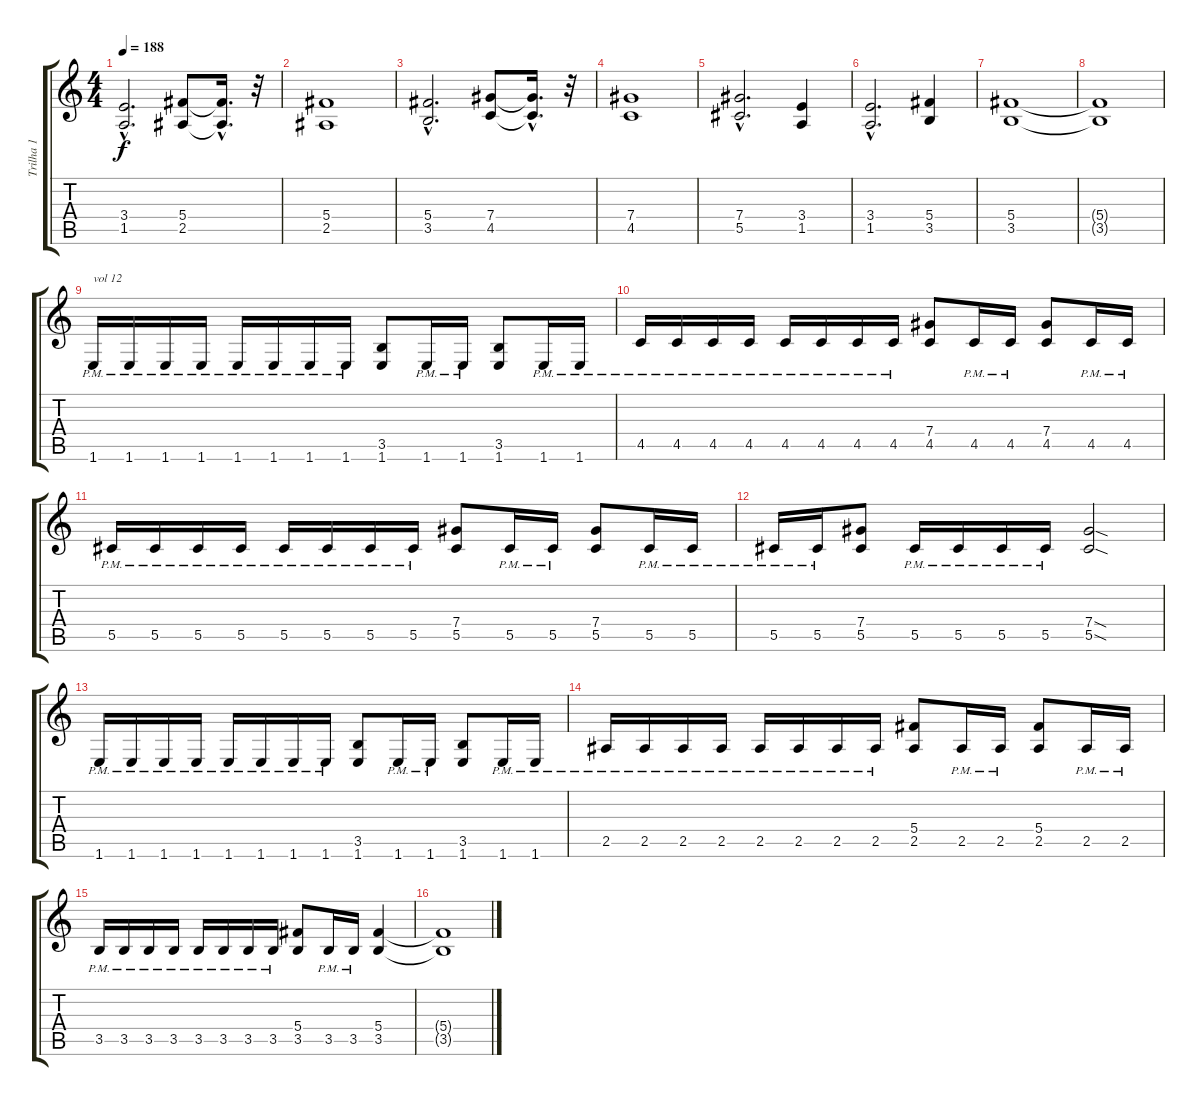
\track ("Trilha 1" "Trilha 1") {instrument overdrivenguitar}
\staff {score tabs}
\tuning (Eb4 Bb3 Gb3 Db3 Ab2 Eb2) {hide}
\ts (4 4)
\tempo 188
\clef g2
\ks c
(3.4{hac} 1.5{hac}).2{d dy f} (5.4 2.5).8 (5.4{hac t} 2.5{hac t}).16{d} r.32 |
(5.4 2.5).1 |
(5.4{hac} 3.5{hac}).2{d} (7.4 4.5).8 (7.4{hac t} 4.5{hac t}).16{d} r.32 |
(7.4 4.5).1 |
(7.4{hac} 5.5{hac}).2{d} (3.4 1.5).4 |
(3.4{hac} 1.5{hac}).2{d} (5.4 3.5).4 |
(5.4 3.5).1 |
(5.4{t} 3.5{t}).1 |
1.6{pm}.16{txt "vol 12"} 1.6{pm}.16 1.6{pm}.16 1.6{pm}.16 1.6{pm}.16 1.6{pm}.16 1.6{pm}.16 1.6{pm}.16 (3.5 1.6).8 1.6{pm}.16 1.6{pm}.16 (3.5 1.6).8 1.6{pm}.16 1.6{pm}.16 |
4.5{pm}.16 4.5{pm}.16 4.5{pm}.16 4.5{pm}.16 4.5{pm}.16 4.5{pm}.16 4.5{pm}.16 4.5{pm}.16 (7.4 4.5).8 4.5{pm}.16 4.5{pm}.16 (7.4 4.5).8 4.5{pm}.16 4.5{pm}.16 |
5.5{pm}.16 5.5{pm}.16 5.5{pm}.16 5.5{pm}.16 5.5{pm}.16 5.5{pm}.16 5.5{pm}.16 5.5{pm}.16 (7.4 5.5).8 5.5{pm}.16 5.5{pm}.16 (7.4 5.5).8 5.5{pm}.16 5.5{pm}.16 |
5.5{pm}.16 5.5{pm}.16 (7.4 5.5).8 5.5{pm}.16 5.5{pm}.16 5.5{pm}.16 5.5{pm}.16 (7.4{sod} 5.5{sod}).2 |
1.6{pm}.16 1.6{pm}.16 1.6{pm}.16 1.6{pm}.16 1.6{pm}.16 1.6{pm}.16 1.6{pm}.16 1.6{pm}.16 (3.5 1.6).8 1.6{pm}.16 1.6{pm}.16 (3.5 1.6).8 1.6{pm}.16 1.6{pm}.16 |
2.5{pm}.16 2.5{pm}.16 2.5{pm}.16 2.5{pm}.16 2.5{pm}.16 2.5{pm}.16 2.5{pm}.16 2.5{pm}.16 (5.4 2.5).8 2.5{pm}.16 2.5{pm}.16 (5.4 2.5).8 2.5{pm}.16 2.5{pm}.16 |
3.5{pm}.16 3.5{pm}.16 3.5{pm}.16 3.5{pm}.16 3.5{pm}.16 3.5{pm}.16 3.5{pm}.16 3.5{pm}.16 (5.4 3.5).8 3.5{pm}.16 3.5{pm}.16 (5.4 3.5).4 |
(5.4{t} 3.5{t}).1
